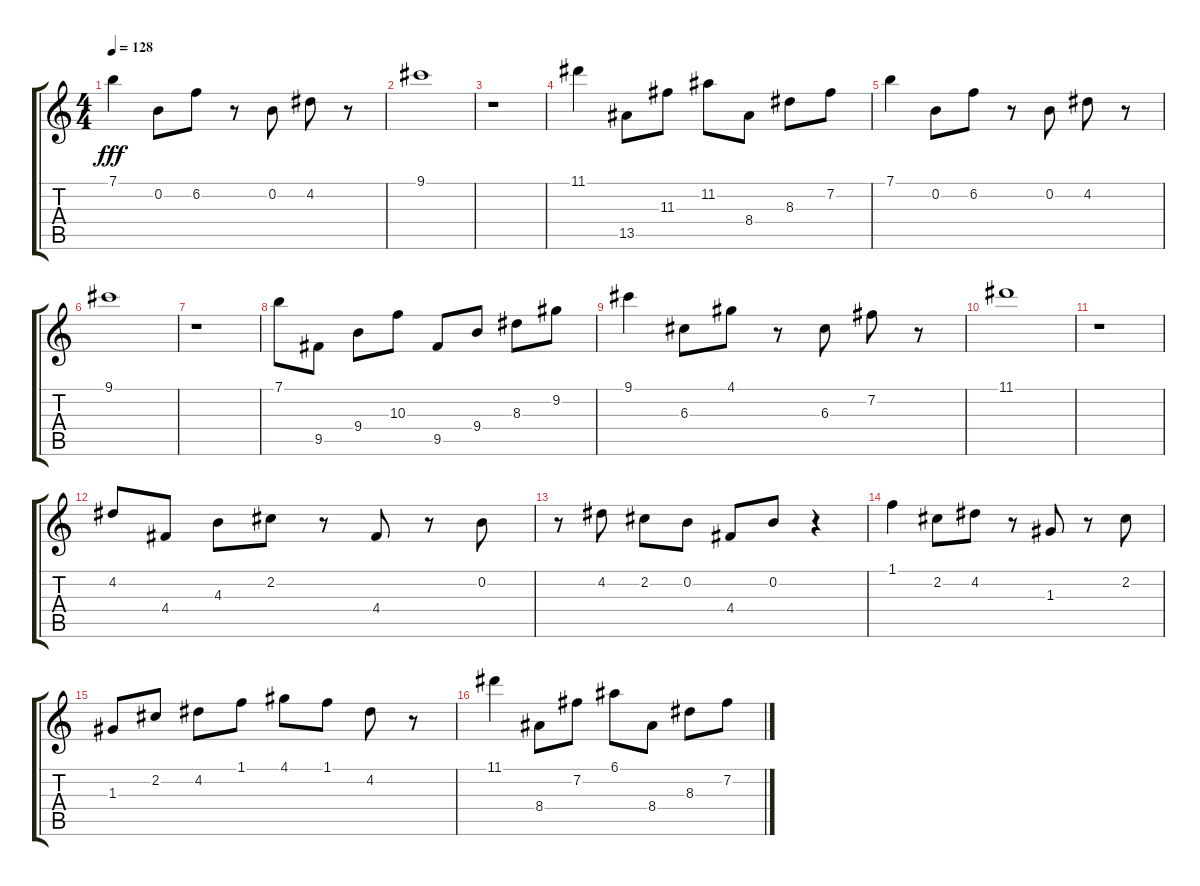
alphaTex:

\track "" {instrument electricguitarjazz}
\staff {score tabs}
\tuning (E4 B3 G3 D3 A2 E2) {hide}
\ts (4 4)
\tempo 128
\clef g2
\ks c
7.1.4{dy fff} 0.2.8 6.2.8 r.8 0.2.8 4.2.8 r.8 |
9.1.1 |
r.1 |
11.1.4 13.5.8 11.3.8 11.2.8 8.4.8 8.3.8 7.2.8 |
7.1.4 0.2.8 6.2.8 r.8 0.2.8 4.2.8 r.8 |
9.1.1 |
r.1 |
7.1.8 9.5.8 9.4.8 10.3.8 9.5.8 9.4.8 8.3.8 9.2.8 |
9.1.4 6.3.8 4.1.8 r.8 6.3.8 7.2.8 r.8 |
11.1.1 |
r.1 |
4.2.8 4.4.8 4.3.8 2.2.8 r.8 4.4.8 r.8 0.2.8 |
r.8 4.2.8 2.2.8 0.2.8 4.4.8 0.2.8 r.4 |
1.1.4 2.2.8 4.2.8 r.8 1.3.8 r.8 2.2.8 |
1.3.8 2.2.8 4.2.8 1.1.8 4.1.8 1.1.8 4.2.8 r.8 |
11.1.4 8.4.8 7.2.8 6.1.8 8.4.8 8.3.8 7.2.8
